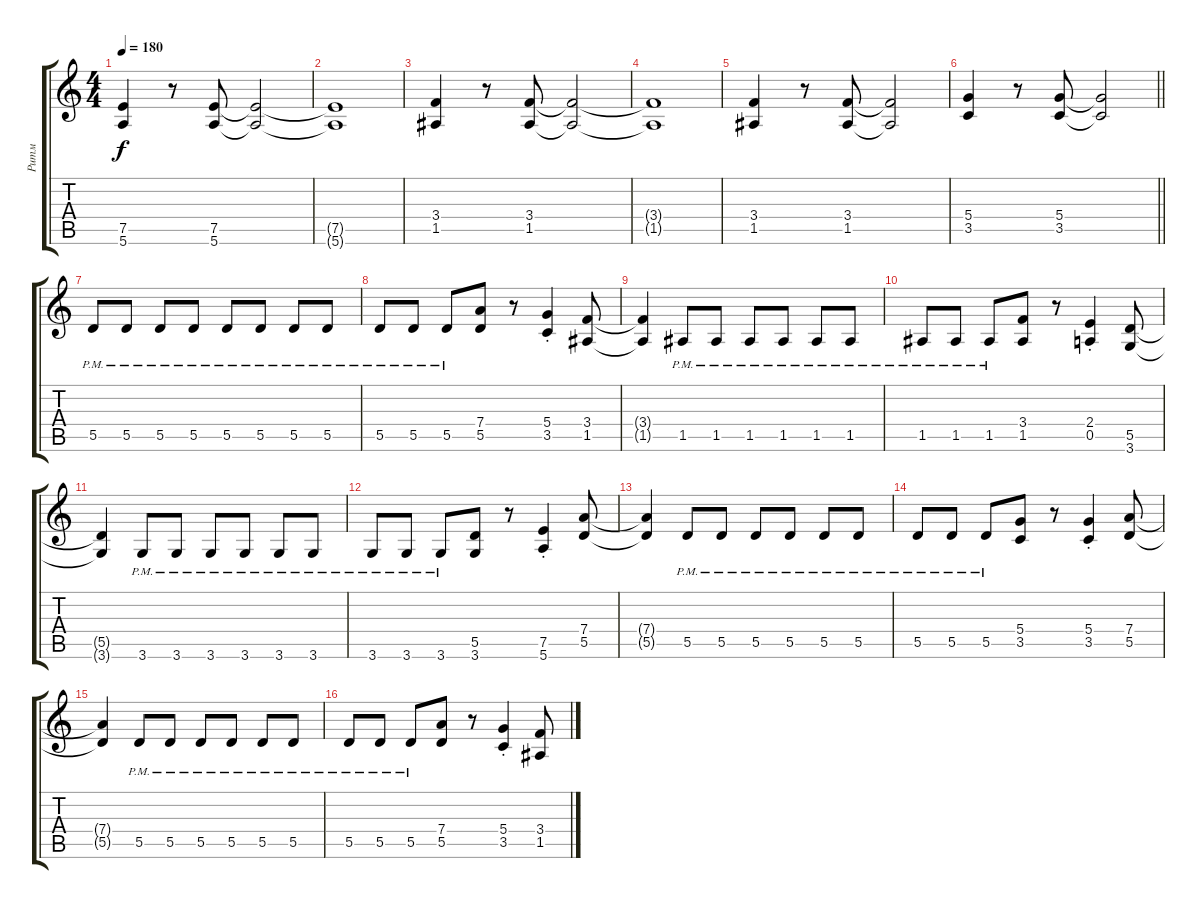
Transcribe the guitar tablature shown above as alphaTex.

\track ("Ритм" "Ритм") {instrument overdrivenguitar}
\staff {score tabs}
\tuning (E4 B3 G3 D3 A2 E2) {hide}
\ts (4 4)
\tempo 180
\clef g2
\ks c
(7.5 5.6).4{dy f} r.8 (7.5 5.6).8 (7.5{t} 5.6{t}).2 |
(7.5{t} 5.6{t}).1 |
(3.4 1.5).4 r.8 (3.4 1.5).8 (3.4{t} 1.5{t}).2 |
(3.4{t} 1.5{t}).1 |
(3.4 1.5).4 r.8 (3.4 1.5).8 (3.4{t} 1.5{t}).2 |
\barLineRight lightlight
(5.4 3.5).4 r.8 (5.4 3.5).8 (5.4{t} 3.5{t}).2 |
5.5{pm}.8{instrument distortionguitar} 5.5{pm}.8 5.5{pm}.8 5.5{pm}.8 5.5{pm}.8 5.5{pm}.8 5.5{pm}.8 5.5{pm}.8 |
5.5{pm}.8 5.5{pm}.8 5.5{pm}.8 (7.4 5.5).8 r.8 (5.4{st} 3.5{st}).4 (3.4 1.5).8 |
(3.4{t} 1.5{t}).4 1.5{pm}.8 1.5{pm}.8 1.5{pm}.8 1.5{pm}.8 1.5{pm}.8 1.5{pm}.8 |
1.5{pm}.8 1.5{pm}.8 1.5{pm}.8 (3.4 1.5).8 r.8 (2.4{st} 0.5{st}).4 (5.5 3.6).8 |
(5.5{t} 3.6{t}).4 3.6{pm}.8 3.6{pm}.8 3.6{pm}.8 3.6{pm}.8 3.6{pm}.8 3.6{pm}.8 |
3.6{pm}.8 3.6{pm}.8 3.6{pm}.8 (5.5 3.6).8 r.8 (7.5{st} 5.6{st}).4 (7.4 5.5).8 |
(7.4{t} 5.5{t}).4 5.5{pm}.8 5.5{pm}.8 5.5{pm}.8 5.5{pm}.8 5.5{pm}.8 5.5{pm}.8 |
5.5{pm}.8 5.5{pm}.8 5.5{pm}.8 (5.4 3.5).8 r.8 (5.4{st} 3.5{st}).4 (7.4 5.5).8 |
(7.4{t} 5.5{t}).4 5.5{pm}.8 5.5{pm}.8 5.5{pm}.8 5.5{pm}.8 5.5{pm}.8 5.5{pm}.8 |
5.5{pm}.8 5.5{pm}.8 5.5{pm}.8 (7.4 5.5).8 r.8 (5.4{st} 3.5{st}).4 (3.4 1.5).8
